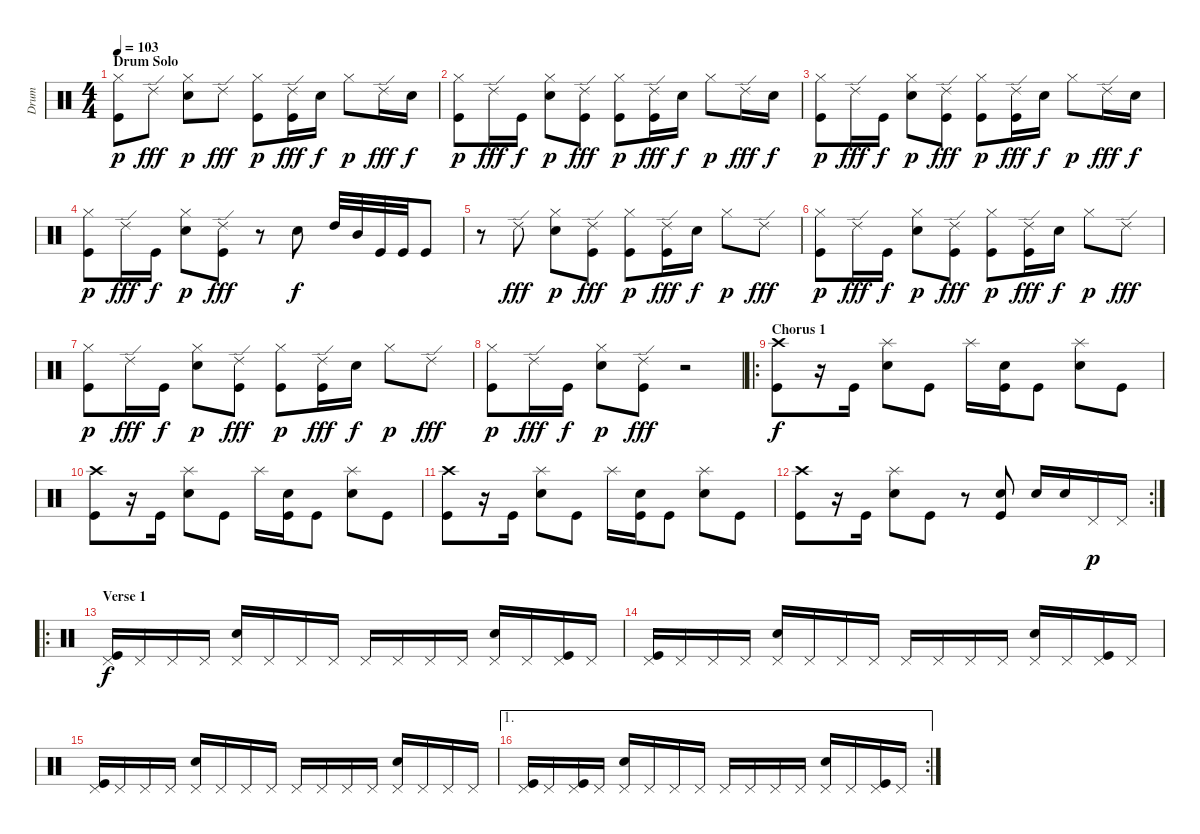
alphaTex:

\track ("Drum" "Drum") {instrument percussion}
\staff {score}
\articulation defaults
\ts (4 4)
\section ("" "Drum Solo")
\tempo 103
\clef neutral
\ks c
("Hi-Hat (closed)" "Kick (hit)").8{dy p} "Ride (edge) 2".8{dy fff} ("Hi-Hat (closed)" "Snare (hit) 2").8{dy p} "Ride (edge) 2".8{dy fff} ("Hi-Hat (closed)" "Kick (hit)").8{dy p} ("Ride (edge) 2" "Kick (hit)").16{dy fff} "Snare (hit) 2".16{dy f} "Hi-Hat (closed)".8{dy p} "Ride (edge) 2".16{dy fff} "Snare (hit) 2".16{dy f} |
("Hi-Hat (closed)" "Kick (hit)").8{dy p} "Ride (edge) 2".16{dy fff} "Kick (hit)".16{dy f} ("Hi-Hat (closed)" "Snare (hit) 2").8{dy p} ("Ride (edge) 2" "Kick (hit)").8{dy fff} ("Hi-Hat (closed)" "Kick (hit)").8{dy p} ("Ride (edge) 2" "Kick (hit)").16{dy fff} "Snare (hit) 2".16{dy f} "Hi-Hat (closed)".8{dy p} "Ride (edge) 2".16{dy fff} "Snare (hit) 2".16{dy f} |
("Hi-Hat (closed)" "Kick (hit)").8{dy p} "Ride (edge) 2".16{dy fff} "Kick (hit)".16{dy f} ("Hi-Hat (closed)" "Snare (hit) 2").8{dy p} ("Ride (edge) 2" "Kick (hit)").8{dy fff} ("Hi-Hat (closed)" "Kick (hit)").8{dy p} ("Ride (edge) 2" "Kick (hit)").16{dy fff} "Snare (hit) 2".16{dy f} "Hi-Hat (closed)".8{dy p} "Ride (edge) 2".16{dy fff} "Snare (hit) 2".16{dy f} |
("Hi-Hat (closed)" "Kick (hit)").8{dy p} "Ride (edge) 2".16{dy fff} "Kick (hit)".16{dy f} ("Hi-Hat (closed)" "Snare (hit) 2").8{dy p} ("Ride (edge) 2" "Kick (hit)").8{dy fff} r.8 "Snare (hit) 2".8{dy f} "High Tom (hit)".32 "Mid Tom (hit)".32 "Kick (hit)".32 "Kick (hit)".32 "Kick (hit)".8 |
r.8 "Ride (edge) 2".8{dy fff} ("Hi-Hat (closed)" "Snare (hit) 2").8{dy p} ("Ride (edge) 2" "Kick (hit)").8{dy fff} ("Hi-Hat (closed)" "Kick (hit)").8{dy p} ("Ride (edge) 2" "Kick (hit)").16{dy fff} "Snare (hit) 2".16{dy f} "Hi-Hat (closed)".8{dy p} "Ride (edge) 2".8{dy fff} |
("Hi-Hat (closed)" "Kick (hit)").8{dy p} "Ride (edge) 2".16{dy fff} "Kick (hit)".16{dy f} ("Hi-Hat (closed)" "Snare (hit) 2").8{dy p} ("Ride (edge) 2" "Kick (hit)").8{dy fff} ("Hi-Hat (closed)" "Kick (hit)").8{dy p} ("Ride (edge) 2" "Kick (hit)").16{dy fff} "Snare (hit) 2".16{dy f} "Hi-Hat (closed)".8{dy p} "Ride (edge) 2".8{dy fff} |
("Hi-Hat (closed)" "Kick (hit)").8{dy p} "Ride (edge) 2".16{dy fff} "Kick (hit)".16{dy f} ("Hi-Hat (closed)" "Snare (hit) 2").8{dy p} ("Ride (edge) 2" "Kick (hit)").8{dy fff} ("Hi-Hat (closed)" "Kick (hit)").8{dy p} ("Ride (edge) 2" "Kick (hit)").16{dy fff} "Snare (hit) 2".16{dy f} "Hi-Hat (closed)".8{dy p} "Ride (edge) 2".8{dy fff} |
("Hi-Hat (closed)" "Kick (hit)").8{dy p} "Ride (edge) 2".16{dy fff} "Kick (hit)".16{dy f} ("Hi-Hat (closed)" "Snare (hit) 2").8{dy p} ("Ride (edge) 2" "Kick (hit)").8{dy fff} r.2 |
\ro
\section ("" "Chorus 1")
("Crash high (hit)" "Kick (hit)").8{dy f} r.16 "Kick (hit)".16 ("Splash (hit)" "Snare (hit) 2").8 "Kick (hit)".8 "Splash (hit)".16 ("Snare (hit) 2" "Kick (hit)").16 "Kick (hit)".8 ("Splash (hit)" "Snare (hit) 2").8 "Kick (hit)".8 |
("Crash high (hit)" "Kick (hit)").8 r.16 "Kick (hit)".16 ("Splash (hit)" "Snare (hit) 2").8 "Kick (hit)".8 "Splash (hit)".16 ("Snare (hit) 2" "Kick (hit)").16 "Kick (hit)".8 ("Splash (hit)" "Snare (hit) 2").8 "Kick (hit)".8 |
("Crash high (hit)" "Kick (hit)").8 r.16 "Kick (hit)".16 ("Splash (hit)" "Snare (hit) 2").8 "Kick (hit)".8 "Splash (hit)".16 ("Snare (hit) 2" "Kick (hit)").16 "Kick (hit)".8 ("Splash (hit)" "Snare (hit) 2").8 "Kick (hit)".8 |
\rc 2
("Crash high (hit)" "Kick (hit)").8 r.16 "Kick (hit)".16 ("Splash (hit)" "Snare (hit) 2").8 "Kick (hit)".8 r.8 ("Snare (hit) 2" "Kick (hit)").8 "Snare (hit) 2".16 "Snare (hit) 2".16 "Pedal Hi-Hat (hit)".16{dy p} "Pedal Hi-Hat (hit)".16 |
\ro
\section ("" "Verse 1")
("Pedal Hi-Hat (hit)" "Kick (hit)").16{dy f} "Pedal Hi-Hat (hit)".16 "Pedal Hi-Hat (hit)".16 "Pedal Hi-Hat (hit)".16 ("Pedal Hi-Hat (hit)" "Snare (hit) 2").16 "Pedal Hi-Hat (hit)".16 "Pedal Hi-Hat (hit)".16 "Pedal Hi-Hat (hit)".16 "Pedal Hi-Hat (hit)".16 "Pedal Hi-Hat (hit)".16 "Pedal Hi-Hat (hit)".16 "Pedal Hi-Hat (hit)".16 ("Pedal Hi-Hat (hit)" "Snare (hit) 2").16 "Pedal Hi-Hat (hit)".16 ("Pedal Hi-Hat (hit)" "Kick (hit)").16 "Pedal Hi-Hat (hit)".16 |
("Pedal Hi-Hat (hit)" "Kick (hit)").16 "Pedal Hi-Hat (hit)".16 "Pedal Hi-Hat (hit)".16 "Pedal Hi-Hat (hit)".16 ("Pedal Hi-Hat (hit)" "Snare (hit) 2").16 "Pedal Hi-Hat (hit)".16 "Pedal Hi-Hat (hit)".16 "Pedal Hi-Hat (hit)".16 "Pedal Hi-Hat (hit)".16 "Pedal Hi-Hat (hit)".16 "Pedal Hi-Hat (hit)".16 "Pedal Hi-Hat (hit)".16 ("Pedal Hi-Hat (hit)" "Snare (hit) 2").16 "Pedal Hi-Hat (hit)".16 ("Pedal Hi-Hat (hit)" "Kick (hit)").16 "Pedal Hi-Hat (hit)".16 |
("Pedal Hi-Hat (hit)" "Kick (hit)").16 "Pedal Hi-Hat (hit)".16 "Pedal Hi-Hat (hit)".16 "Pedal Hi-Hat (hit)".16 ("Pedal Hi-Hat (hit)" "Snare (hit) 2").16 "Pedal Hi-Hat (hit)".16 "Pedal Hi-Hat (hit)".16 "Pedal Hi-Hat (hit)".16 "Pedal Hi-Hat (hit)".16 "Pedal Hi-Hat (hit)".16 "Pedal Hi-Hat (hit)".16 "Pedal Hi-Hat (hit)".16 ("Pedal Hi-Hat (hit)" "Snare (hit) 2").16 "Pedal Hi-Hat (hit)".16 "Pedal Hi-Hat (hit)".16 "Pedal Hi-Hat (hit)".16 |
\ae 1
\rc 2
("Pedal Hi-Hat (hit)" "Kick (hit)").16 "Pedal Hi-Hat (hit)".16 ("Pedal Hi-Hat (hit)" "Kick (hit)").16 "Pedal Hi-Hat (hit)".16 ("Pedal Hi-Hat (hit)" "Snare (hit) 2").16 "Pedal Hi-Hat (hit)".16 "Pedal Hi-Hat (hit)".16 "Pedal Hi-Hat (hit)".16 "Pedal Hi-Hat (hit)".16 "Pedal Hi-Hat (hit)".16 "Pedal Hi-Hat (hit)".16 "Pedal Hi-Hat (hit)".16 ("Pedal Hi-Hat (hit)" "Snare (hit) 2").16 "Pedal Hi-Hat (hit)".16 ("Pedal Hi-Hat (hit)" "Kick (hit)").16 "Pedal Hi-Hat (hit)".16
